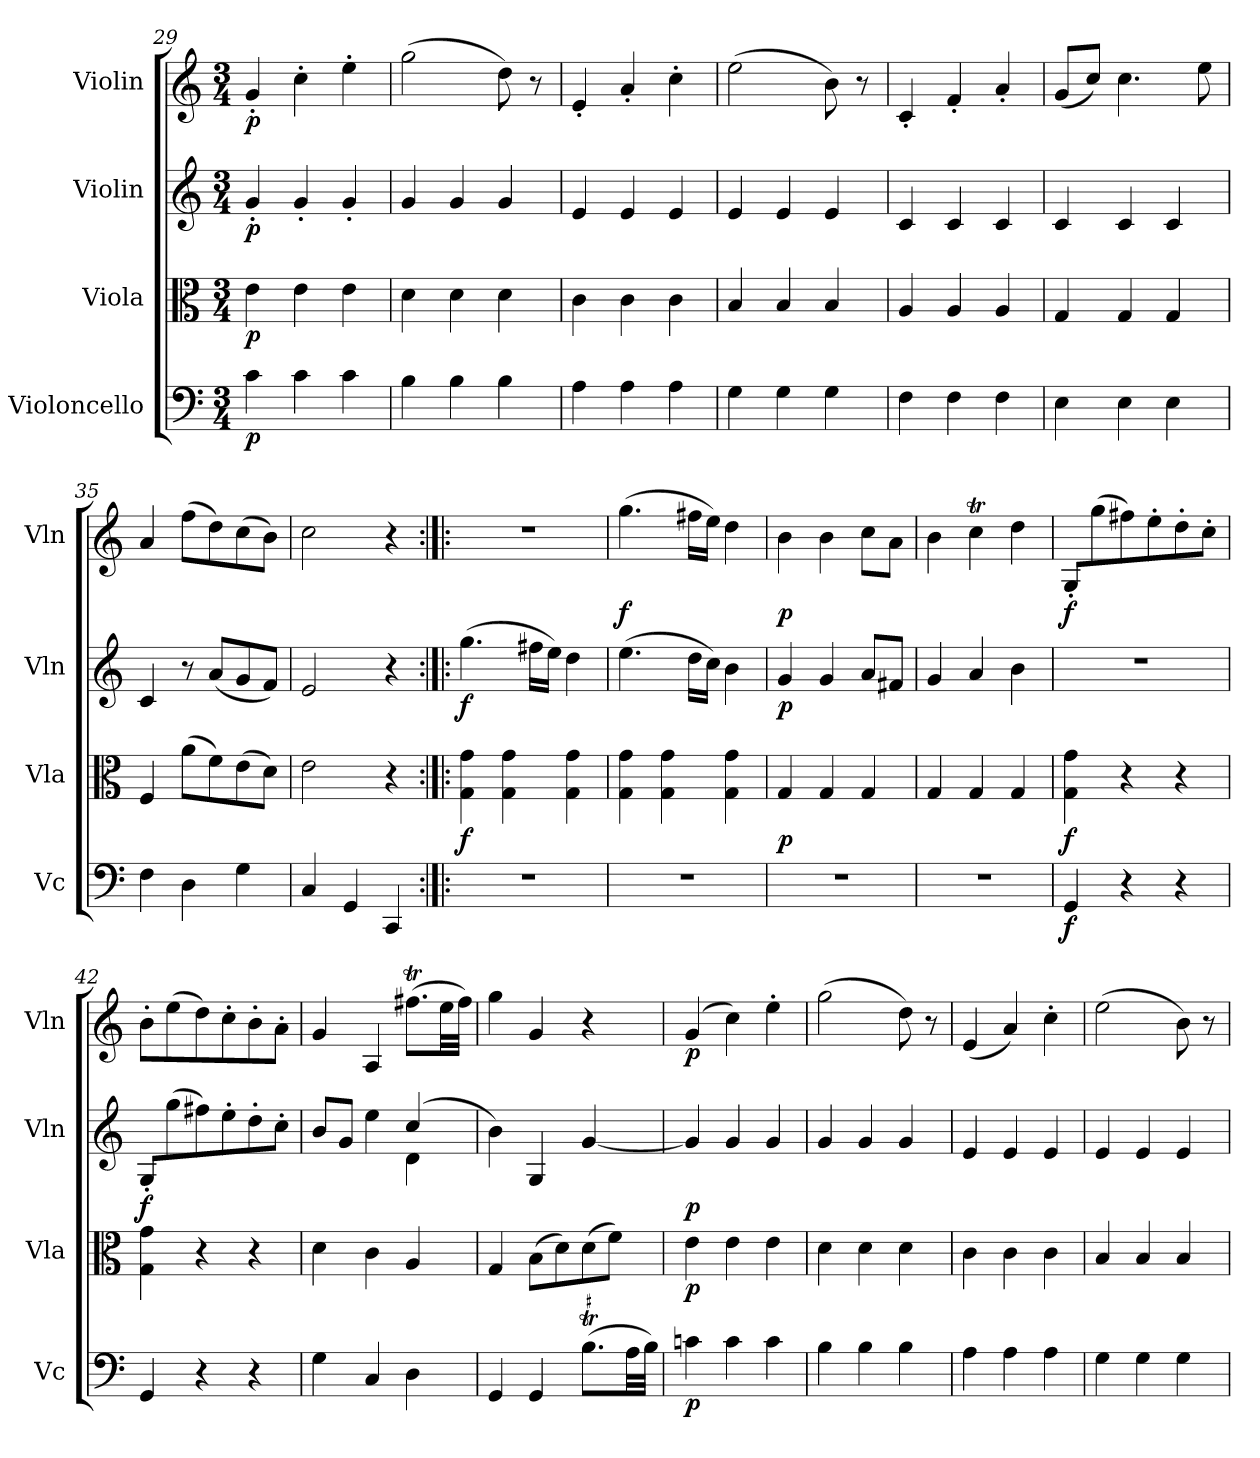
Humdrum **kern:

**kern	**dynam	**kern	**dynam	**kern	**dynam	**kern	**dynam
*part4	*part4	*part3	*part3	*part2	*part2	*part1	*part1
*staff4	*staff4	*staff3	*staff3	*staff2	*staff2	*staff1	*staff1
*I"Violoncello	*	*I"Viola	*	*I"Violin	*	*I"Violin	*
*I'Vc	*	*I'Vla	*	*I'Vln	*	*I'Vln	*
*clefF4	*	*clefC3	*	*clefG2	*	*clefG2	*
*k[]	*	*k[]	*	*k[]	*	*k[]	*
*C:	*	*C:	*	*C:	*	*C:	*
*M3/4	*	*M3/4	*	*M3/4	*	*M3/4	*
=29	=29	=29	=29	=29	=29	=29	=29
4c\	p	4e\	p	4g'/	p	4g'/	p
4c\	.	4e\	.	4g'/	.	4cc'\	.
4c\	.	4e\	.	4g'/	.	4ee'\	.
=30	=30	=30	=30	=30	=30	=30	=30
4B\	.	4d\	.	4g/	.	(2gg\	.
4B\	.	4d\	.	4g/	.	.	.
4B\	.	4d\	.	4g/	.	8dd\)	.
.	.	.	.	.	.	8r	.
=31	=31	=31	=31	=31	=31	=31	=31
4A\	.	4c\	.	4e/	.	4e'/	.
4A\	.	4c\	.	4e/	.	4a'/	.
4A\	.	4c\	.	4e/	.	4cc'\	.
=32	=32	=32	=32	=32	=32	=32	=32
4G\	.	4B/	.	4e/	.	(2ee\	.
4G\	.	4B/	.	4e/	.	.	.
4G\	.	4B/	.	4e/	.	8b\)	.
.	.	.	.	.	.	8r	.
=33	=33	=33	=33	=33	=33	=33	=33
4F\	.	4A/	.	4c/	.	4c'/	.
4F\	.	4A/	.	4c/	.	4f'/	.
4F\	.	4A/	.	4c/	.	4a'/	.
=34	=34	=34	=34	=34	=34	=34	=34
4E\	.	4G/	.	4c/	.	(8g/L	.
.	.	.	.	.	.	8cc/J)	.
4E\	.	4G/	.	4c/	.	4.cc\	.
4E\	.	4G/	.	4c/	.	.	.
.	.	.	.	.	.	8ee\	.
=35	=35	=35	=35	=35	=35	=35	=35
4F\	.	4F/	.	4c/	.	4a/	.
4D\	.	(8a\L	.	8r	.	(8ff\L	.
.	.	8f\)	.	(8a/L	.	8dd\)	.
4G\	.	(8e\	.	8g/	.	(8cc\	.
.	.	8d\J)	.	8f/J)	.	8b\J)	.
=36	=36	=36	=36	=36	=36	=36	=36
4C/	.	2e\	.	2e/	.	2cc\	.
4GG/	.	.	.	.	.	.	.
4CC/	.	4r	.	4r	.	4r	.
=37:|!|:	=37:|!|:	=37:|!|:	=37:|!|:	=37:|!|:	=37:|!|:	=37:|!|:	=37:|!|:
2.r	.	4G\ 4g\	f	(4.gg\	f	2.r	.
.	.	4G\ 4g\	.	.	.	.	.
.	.	.	.	16ff#X\LL	.	.	.
.	.	.	.	16ee\JJ)	.	.	.
.	.	4G\ 4g\	.	4dd\	.	.	.
=38	=38	=38	=38	=38	=38	=38	=38
2.r	.	4G\ 4g\	.	(4.ee\	.	(4.gg\	f
.	.	4G\ 4g\	.	.	.	.	.
.	.	.	.	16dd\LL	.	16ff#X\LL	.
.	.	.	.	16cc\JJ)	.	16ee\JJ)	.
.	.	4G\ 4g\	.	4b\	.	4dd\	.
=39	=39	=39	=39	=39	=39	=39	=39
2.r	.	4G/	p	4g/	p	4b\	p
.	.	4G/	.	4g/	.	4b\	.
.	.	4G/	.	8a/L	.	8cc\L	.
.	.	.	.	8f#X/J	.	8a\J	.
=40	=40	=40	=40	=40	=40	=40	=40
2.r	.	4G/	.	4g/	.	4b\	.
.	.	4G/	.	4a/	.	4ccT\	.
.	.	4G/	.	4b\	.	4dd\	.
=41	=41	=41	=41	=41	=41	=41	=41
4GG/	f	4G\ 4g\	f	2.r	.	8G'/L	f
.	.	.	.	.	.	(8gg\	.
4r	.	4r	.	.	.	8ff#X\)	.
.	.	.	.	.	.	8ee'\	.
4r	.	4r	.	.	.	8dd'\	.
.	.	.	.	.	.	8cc'\J	.
=42	=42	=42	=42	=42	=42	=42	=42
4GG/	.	4G\ 4g\	.	8G'/L	f	8b'\L	.
.	.	.	.	(8gg\	.	(8ee\	.
4r	.	4r	.	8ff#X\)	.	8dd\)	.
.	.	.	.	8ee'\	.	8cc'\	.
4r	.	4r	.	8dd'\	.	8b'\	.
.	.	.	.	8cc'\J	.	8a'\J	.
=43	=43	=43	=43	=43	=43	=43	=43
*	*	*	*	*^	*	*	*
4G\	.	4d\	.	8b/L	2ryy	.	4g/	.
.	.	.	.	8g/J	.	.	.	.
4C/	.	4c\	.	4ee\	.	.	4A/	.
4D\	.	4A/	.	(4cc/	4d\	.	(8.ff#Xt\L	.
.	.	.	.	.	.	.	32ee\LL	.
.	.	.	.	.	.	.	32ff#\JJJ)	.
*	*	*	*	*v	*v	*	*	*
=44	=44	=44	=44	=44	=44	=44	=44
4GG/	.	4G/	.	4b\)	.	4gg\	.
4GG/	.	(8B\L	.	4G/	.	4g/	.
.	.	8d\)	.	.	.	.	.
!LO:TR:acc=#	!	!	!	!	!	!	!
(8.BT\L	.	(8d\	.	[4g/	.	4r	.
.	.	8f\J)	.	.	.	.	.
32A\LL	.	.	.	.	.	.	.
32B\JJJ)	.	.	.	.	.	.	.
=45	=45	=45	=45	=45	=45	=45	=45
4cn\	p	4e\	p	4g/]	p	(4g/	p
4c\	.	4e\	.	4g/	.	4cc\)	.
4c\	.	4e\	.	4g/	.	4ee'\	.
=46	=46	=46	=46	=46	=46	=46	=46
4B\	.	4d\	.	4g/	.	(2gg\	.
4B\	.	4d\	.	4g/	.	.	.
4B\	.	4d\	.	4g/	.	8dd\)	.
.	.	.	.	.	.	8r	.
=47	=47	=47	=47	=47	=47	=47	=47
4A\	.	4c\	.	4e/	.	(4e/	.
4A\	.	4c\	.	4e/	.	4a/)	.
4A\	.	4c\	.	4e/	.	4cc'\	.
=48	=48	=48	=48	=48	=48	=48	=48
4G\	.	4B/	.	4e/	.	(2ee\	.
4G\	.	4B/	.	4e/	.	.	.
4G\	.	4B/	.	4e/	.	8b\)	.
.	.	.	.	.	.	8r	.
=	=	=	=	=	=	=	=
*-	*-	*-	*-	*-	*-	*-	*-
